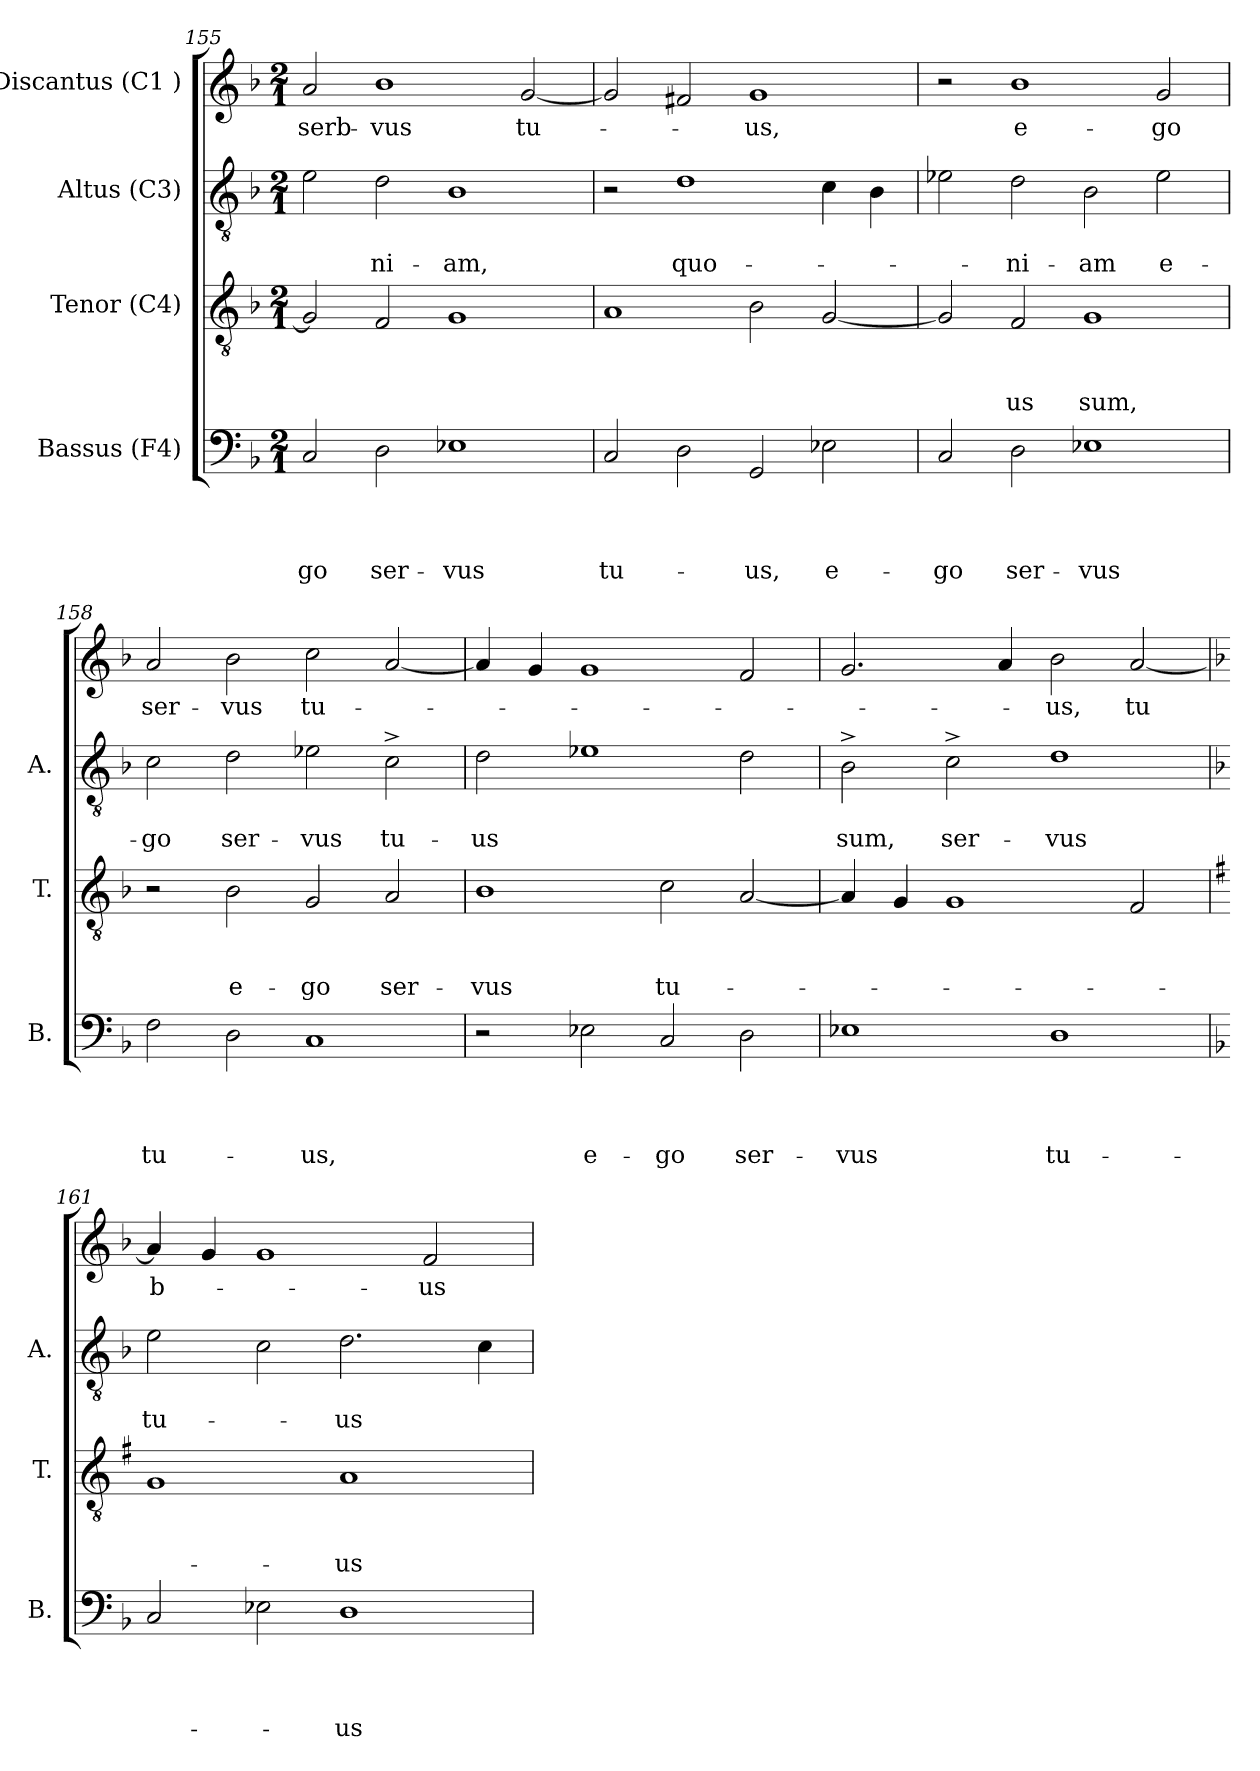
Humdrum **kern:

**kern	**text	**text	**text	**text	**kern	**text	**text	**text	**kern	**text	**text	**kern	**text
*part4	*part4	*part4	*part4	*part4	*part3	*part3	*part3	*part3	*part2	*part2	*part2	*part1	*part1
*staff4	*staff4	*staff4	*staff4	*staff4	*staff3	*staff3	*staff3	*staff3	*staff2	*staff2	*staff2	*staff1	*staff1
*I"Bassus (F4)	*	*	*	*	*I"Tenor (C4)	*	*	*	*I"Altus (C3)	*	*	*I"Discantus (C1 )	*
*I'B.	*	*	*	*	*I'T.	*	*	*	*I'A.	*	*	*	*
*clefF4	*	*	*	*	*clefGv2	*	*	*	*clefGv2	*	*	*clefG2	*
*k[b-]	*	*	*	*	*k[b-]	*	*	*	*k[b-]	*	*	*k[b-]	*
*F:	*	*	*	*	*F:	*	*	*	*F:	*	*	*F:	*
*M2/1	*	*	*	*	*M2/1	*	*	*	*M2/1	*	*	*M2/1	*
=155	=155	=155	=155	=155	=155	=155	=155	=155	=155	=155	=155	=155	=155
!	!	!	!	!LO:LY:b	!	!	!	!	!	!	!	!	!LO:LY:b:rj
2C/	.	.	.	-go	2G/]	.	.	.	2e\	.	.	2a/	serb-
!	!	!	!	!LO:LY:b	!	!	!	!	!	!	!LO:LY:b	!	!LO:LY:b
2D\	.	.	.	ser-	2F/	.	.	.	2d\	.	-ni-	1b-	-vus
!	!	!	!	!LO:LY:b	!	!	!	!	!	!	!LO:LY:b	!	!
1E-X	.	.	.	-vus	1G	.	.	.	1B-	.	-am,	.	.
!	!	!	!	!	!	!	!	!	!	!	!	!	!LO:LY:b
.	.	.	.	.	.	.	.	.	.	.	.	[<2g/	tu-
=156	=156	=156	=156	=156	=156	=156	=156	=156	=156	=156	=156	=156	=156
!	!	!	!	!LO:LY:b	!	!	!	!	!	!	!	!	!
2C/	.	.	.	tu-	1A	.	.	.	2r	.	.	2g/]	.
!	!	!	!	!	!	!	!	!	!	!	!LO:LY:b	!	!
2D\	.	.	.	.	.	.	.	.	1d	.	quo-	2f#/	.
!	!	!	!	!LO:LY:b	!	!	!	!	!	!	!	!	!LO:LY:b
2GG/	.	.	.	-us,	2B-\	.	.	.	.	.	.	1g	-us,
!	!	!	!	!LO:LY:b	!	!	!	!	!	!	!	!	!
2E-X\	.	.	.	e-	[<2G/	.	.	.	4c\	.	.	.	.
.	.	.	.	.	.	.	.	.	4B-\	.	.	.	.
=157	=157	=157	=157	=157	=157	=157	=157	=157	=157	=157	=157	=157	=157
!	!	!	!	!LO:LY:b	!	!	!	!	!	!	!	!	!
2C/	.	.	.	-go	2G/]	.	.	.	2e-\	.	.	2r	.
!	!	!	!	!LO:LY:b	!	!	!	!LO:LY:b	!	!	!LO:LY:b	!	!LO:LY:b:rj
2D\	.	.	.	ser-	2F/	.	.	-us	2d\	.	-ni-	1b-	e-
!	!	!	!	!LO:LY:b	!	!	!	!LO:LY:b	!	!	!LO:LY:b	!	!
1E-X	.	.	.	-vus	1G	.	.	sum,	2B-\	.	-am	.	.
!	!	!	!	!	!	!	!	!	!	!	!LO:LY:b	!	!LO:LY:b
.	.	.	.	.	.	.	.	.	2e-\	.	e-	2g/	-go
!!LO:PB:g=z
=158	=158	=158	=158	=158	=158	=158	=158	=158	=158	=158	=158	=158	=158
!	!	!	!	!LO:LY:b	!	!	!	!	!	!	!LO:LY:b	!	!LO:LY:b
2F\	.	.	.	tu-	2r	.	.	.	2c\	.	-go	2a/	ser-
!	!	!	!	!	!	!	!	!LO:LY:b	!	!	!LO:LY:b	!	!LO:LY:b
2D\	.	.	.	.	2B-\	.	.	e-	2d\	.	ser-	2b-\	-vus
!	!	!	!	!LO:LY:b	!	!	!	!LO:LY:b	!	!	!LO:LY:b	!	!LO:LY:b
1C	.	.	.	-us,	2G/	.	.	-go	2e-\	.	-vus	2cc\	tu-
!	!	!	!	!	!	!	!	!LO:LY:b	!	!	!LO:LY:b	!	!
.	.	.	.	.	2A/	.	.	ser-	2c^>\	.	tu-	[<2a/	.
=159	=159	=159	=159	=159	=159	=159	=159	=159	=159	=159	=159	=159	=159
!	!	!	!	!	!	!	!	!LO:LY:b	!	!	!LO:LY:b	!	!
2r	.	.	.	.	1B-	.	.	-vus	2d\	.	-us	4a/]	.
.	.	.	.	.	.	.	.	.	.	.	.	4g/	.
!	!	!	!	!LO:LY:b	!	!	!	!	!	!	!	!	!
2E-X\	.	.	.	e-	.	.	.	.	1e-	.	.	1g	.
!	!	!	!	!LO:LY:b	!	!	!	!LO:LY:b	!	!	!	!	!
2C/	.	.	.	-go	2c\	.	.	tu-	.	.	.	.	.
!	!	!	!	!LO:LY:b	!	!	!	!	!	!	!	!	!
2D\	.	.	.	ser-	[<2A/	.	.	.	2d\	.	.	2f/	.
=160	=160	=160	=160	=160	=160	=160	=160	=160	=160	=160	=160	=160	=160
!	!	!	!	!LO:LY:b	!	!	!	!	!	!	!LO:LY:b	!	!
1E-X	.	.	.	-vus	4A/]	.	.	.	2B-^>\	.	sum,	2.g/	.
.	.	.	.	.	4G/	.	.	.	.	.	.	.	.
!	!	!	!	!	!	!	!	!	!	!	!LO:LY:b	!	!
.	.	.	.	.	1G	.	.	.	2c^>\	.	ser-	.	.
.	.	.	.	.	.	.	.	.	.	.	.	4a/	.
!	!	!	!	!LO:LY:b	!	!	!	!	!	!	!LO:LY:b	!	!LO:LY:b
1D	.	.	.	tu-	.	.	.	.	1d	.	-vus	2b-\	-us,
!	!	!	!	!	!	!	!	!	!	!	!	!	!LO:LY:b
.	.	.	.	.	2F/	.	.	.	.	.	.	[<2a/	tu
=161	=161	=161	=161	=161	=161	=161	=161	=161	=161	=161	=161	=161	=161
*	*	*	*	*	*k[f#]	*	*	*	*	*	*	*	*
*	*	*	*	*	*G:	*	*	*	*	*	*	*	*
!	!	!	!	!	!	!	!	!	!	!	!LO:LY:b	!	!LO:LY:b:rj
2C/	.	.	.	.	1G	.	.	.	2e\	.	tu-	4a/]	b-
.	.	.	.	.	.	.	.	.	.	.	.	4g/	.
2E-X\	.	.	.	.	.	.	.	.	2c\	.	.	1g	.
!	!	!	!	!LO:LY:b	!	!	!	!LO:LY:b	!	!	!LO:LY:b	!	!
1D	.	.	.	-us	1A	.	.	-us	2.d\	.	-us	.	.
!	!	!	!	!	!	!	!	!	!	!	!	!	!LO:LY:b
.	.	.	.	.	.	.	.	.	.	.	.	2f/	-us
.	.	.	.	.	.	.	.	.	4c\	.	.	.	.
=	=	=	=	=	=	=	=	=	=	=	=	=	=
*-	*-	*-	*-	*-	*-	*-	*-	*-	*-	*-	*-	*-	*-
